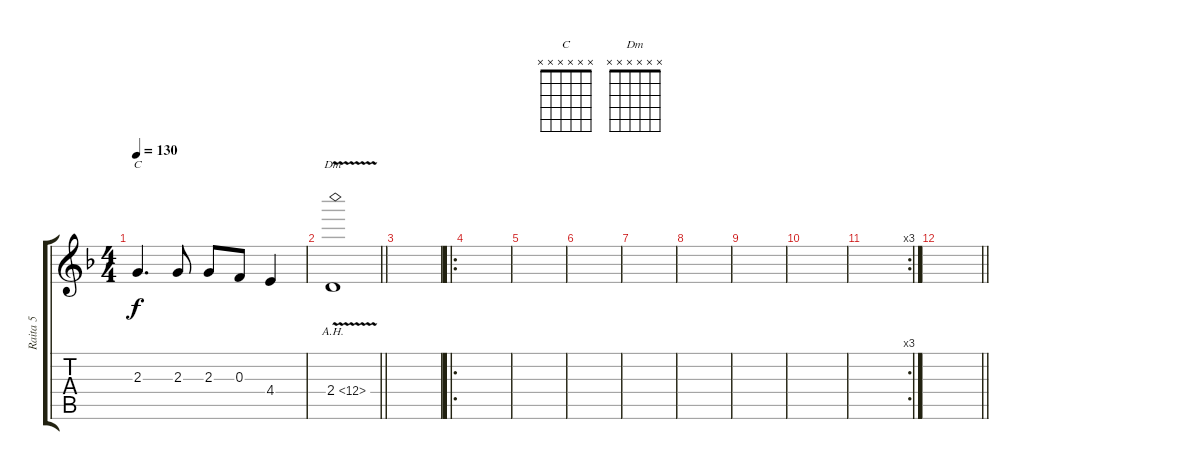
\track ("Raita 5" "Raita 5") {instrument distortionguitar}
\staff {score tabs}
\tuning (D4 A3 F3 C3 G2 D2) {hide}
\chord ("C" x x x x x x)
\chord ("Dm" x x x x x x)
\ts (4 4)
\tempo 130
\clef g2
\ks f
2.3.4{d ch "C" dy f} 2.3.8 2.3.8 0.3.8 4.4.4 |
\barLineRight lightlight
2.4{ah 10 v}.1{ch "Dm"} |
|
\ro
|
|
|
|
|
|
|
\rc 3
|
\barLineRight lightlight
